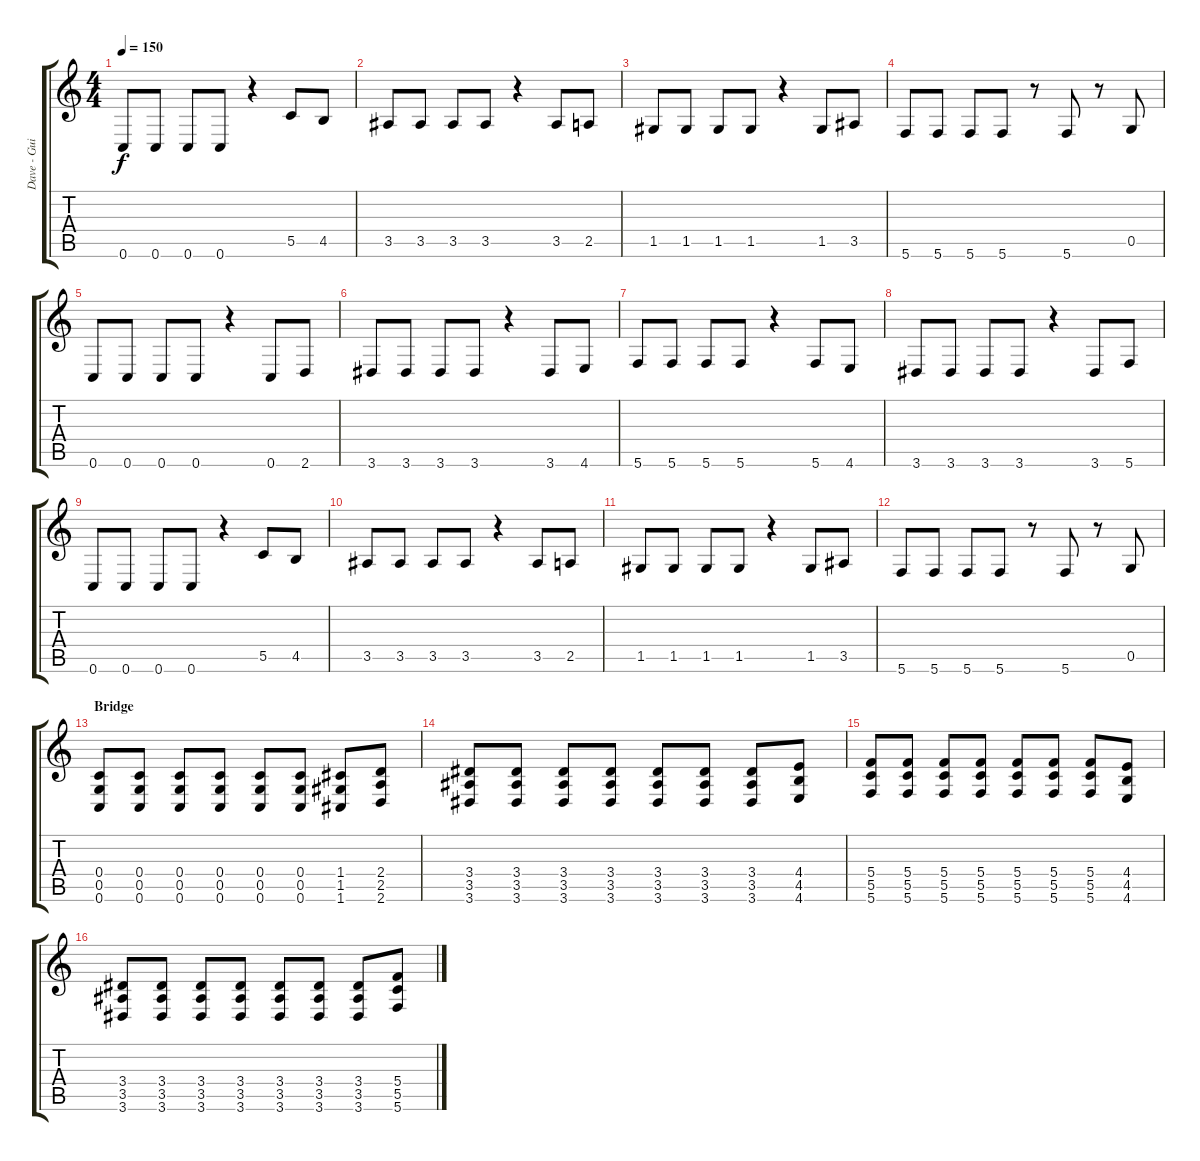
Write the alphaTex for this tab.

\track ("Dave - Guitar" "Dave - Gui") {instrument overdrivenguitar}
\staff {score tabs}
\tuning (D4 A3 F3 C3 G2 C2) {hide}
\ts (4 4)
\tempo 150
\clef g2
\ks c
0.6.8{dy f} 0.6.8 0.6.8 0.6.8 r.4 5.5.8 4.5.8 |
3.5.8 3.5.8 3.5.8 3.5.8 r.4 3.5.8 2.5.8 |
1.5.8 1.5.8 1.5.8 1.5.8 r.4 1.5.8 3.5.8 |
5.6.8 5.6.8 5.6.8 5.6.8 r.8 5.6.8 r.8 0.5.8 |
0.6.8 0.6.8 0.6.8 0.6.8 r.4 0.6.8 2.6.8 |
3.6.8 3.6.8 3.6.8 3.6.8 r.4 3.6.8 4.6.8 |
5.6.8 5.6.8 5.6.8 5.6.8 r.4 5.6.8 4.6.8 |
3.6.8 3.6.8 3.6.8 3.6.8 r.4 3.6.8 5.6.8 |
0.6.8 0.6.8 0.6.8 0.6.8 r.4 5.5.8 4.5.8 |
3.5.8 3.5.8 3.5.8 3.5.8 r.4 3.5.8 2.5.8 |
1.5.8 1.5.8 1.5.8 1.5.8 r.4 1.5.8 3.5.8 |
5.6.8 5.6.8 5.6.8 5.6.8 r.8 5.6.8 r.8 0.5.8 |
\section ("" "Bridge")
(0.4 0.5 0.6).8 (0.4 0.5 0.6).8 (0.4 0.5 0.6).8 (0.4 0.5 0.6).8 (0.4 0.5 0.6).8 (0.4 0.5 0.6).8 (1.4 1.5 1.6).8 (2.4 2.5 2.6).8 |
(3.4 3.5 3.6).8 (3.4 3.5 3.6).8 (3.4 3.5 3.6).8 (3.4 3.5 3.6).8 (3.4 3.5 3.6).8 (3.4 3.5 3.6).8 (3.4 3.5 3.6).8 (4.4 4.5 4.6).8 |
(5.4 5.5 5.6).8 (5.4 5.5 5.6).8 (5.4 5.5 5.6).8 (5.4 5.5 5.6).8 (5.4 5.5 5.6).8 (5.4 5.5 5.6).8 (5.4 5.5 5.6).8 (4.4 4.5 4.6).8 |
(3.4 3.5 3.6).8 (3.4 3.5 3.6).8 (3.4 3.5 3.6).8 (3.4 3.5 3.6).8 (3.4 3.5 3.6).8 (3.4 3.5 3.6).8 (3.4 3.5 3.6).8 (5.4 5.5 5.6).8
